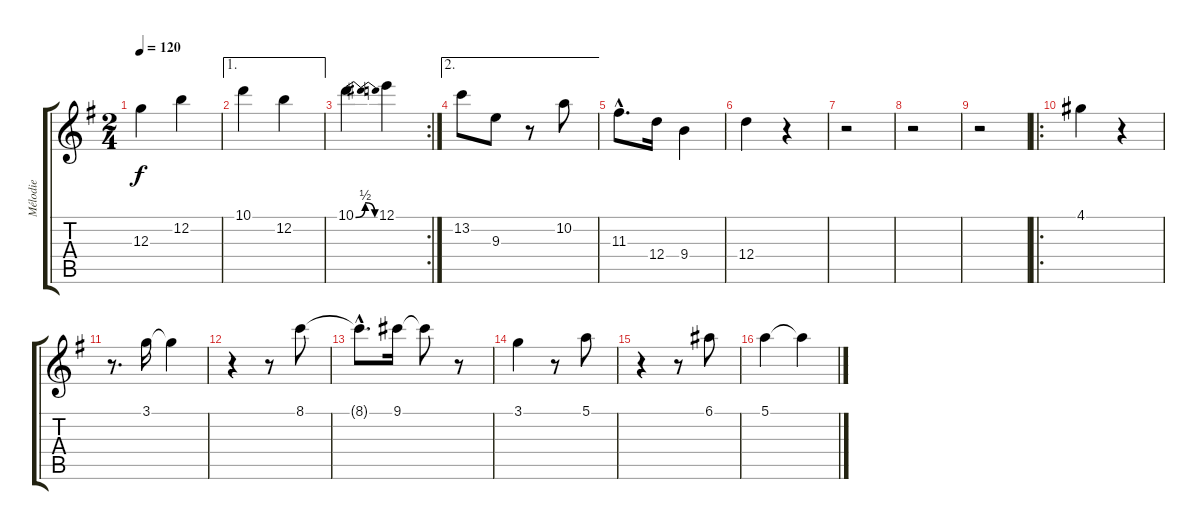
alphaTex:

\track ("Mélodie" "Mélodie") {instrument acousticguitarnylon}
\staff {score tabs}
\tuning (E4 B3 G3 D3 A2 E2) {hide}
\ts (2 4)
\tempo 120
\clef g2
\ks eminor
12.3.4{dy f} 12.2.4 |
\ae 1
10.1.4 12.2.4 |
\rc 2
10.1{be (bendrelease 0 0 30 2 30 2 60 0)}.4 12.1.4 |
\ae 2
13.2.8 9.3.8 r.8 10.2.8 |
11.3{hac}.8{d} 12.4.16 9.4.4 |
12.4.4 r.4 |
r.2 |
r.2 |
r.2 |
\ro
4.1.4 r.4 |
r.8{d} 3.1.16 3.1{t}.4 |
r.4 r.8 8.1.8 |
8.1{hac t}.8{d} 9.1.16 9.1{t}.8 r.8 |
3.1.4 r.8 5.1.8 |
r.4 r.8 6.1.8 |
5.1.4 5.1{t}.4
